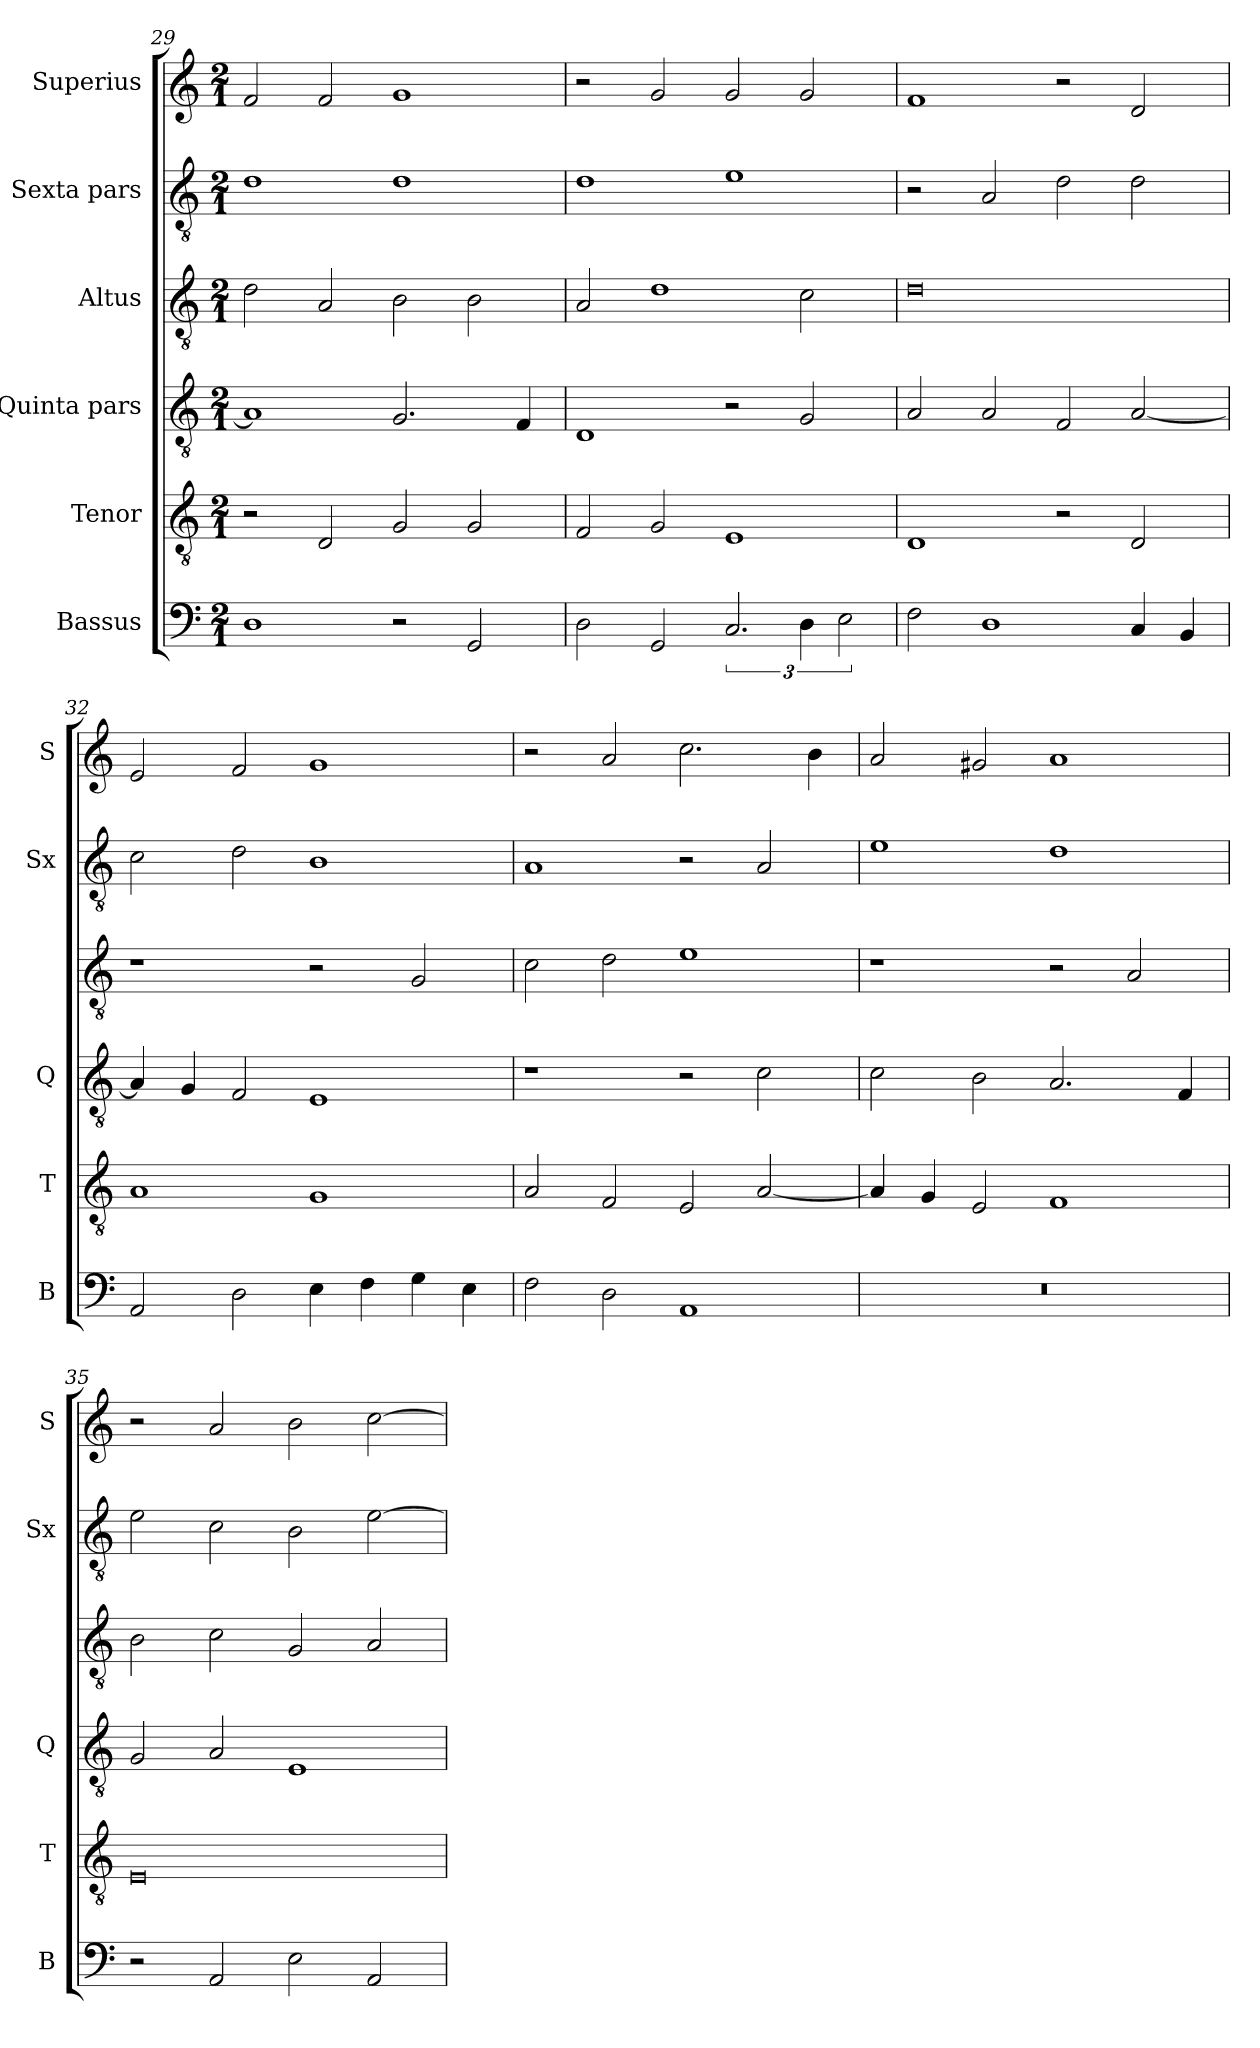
**kern	**kern	**kern	**kern	**kern	**kern
*part6	*part5	*part4	*part3	*part2	*part1
*staff6	*staff5	*staff4	*staff3	*staff2	*staff1
*I"Bassus	*I"Tenor	*I"Quinta pars	*I"Altus	*I"Sexta pars	*I"Superius
*I'B	*I'T	*I'Q	*	*I'Sx	*I'S
*clefF4	*clefGv2	*clefGv2	*clefGv2	*clefGv2	*clefG2
*k[]	*k[]	*k[]	*k[]	*k[]	*k[]
*M2/1	*M2/1	*M2/1	*M2/1	*M2/1	*M2/1
=29	=29	=29	=29	=29	=29
1D	2r	1A]	2d\	1d	2f/
.	2D/	.	2A/	.	2f/
2r	2G/	2.G/	2B\	1d	1g
2GG/	2G/	.	2B\	.	.
.	.	4F/	.	.	.
=30	=30	=30	=30	=30	=30
2D\	2F/	1D	2A/	1d	2r
2GG/	2G/	.	1d	.	2g/
3.C/	1E	2r	.	1e	2g/
6D\	.	2G/	2c\	.	2g/
3E\	.	.	.	.	.
=31	=31	=31	=31	=31	=31
2F\	1D	2A/	0d	2r	1f
1D	.	2A/	.	2A/	.
.	2r	2F/	.	2d\	2r
4C/	2D/	[2A/	.	2d\	2d/
4BB/	.	.	.	.	.
=32	=32	=32	=32	=32	=32
2AA/	1A	4A/]	1r	2c\	2e/
.	.	4G/	.	.	.
2D\	.	2F/	.	2d\	2f/
4E\	1G	1E	2r	1B	1g
4F\	.	.	.	.	.
4G\	.	.	2G/	.	.
4E\	.	.	.	.	.
=33	=33	=33	=33	=33	=33
2F\	2A/	1r	2c\	1A	2r
2D\	2F/	.	2d\	.	2a/
1AA	2E/	2r	1e	2r	2.cc\
.	[2A/	2c\	.	2A/	.
.	.	.	.	.	4b\
=34	=34	=34	=34	=34	=34
0r	4A/]	2c\	1r	1e	2a/
.	4G/	.	.	.	.
.	2E/	2B\	.	.	2g#X/
.	1F	2.A/	2r	1d	1a
.	.	.	2A/	.	.
.	.	4F/	.	.	.
=35	=35	=35	=35	=35	=35
2r	0E	2G/	2B\	2e\	2r
2AA/	.	2A/	2c\	2c\	2a/
2E\	.	1E	2G/	2B\	2b\
2AA/	.	.	2A/	[2e\	[2cc\
=	=	=	=	=	=
*-	*-	*-	*-	*-	*-
